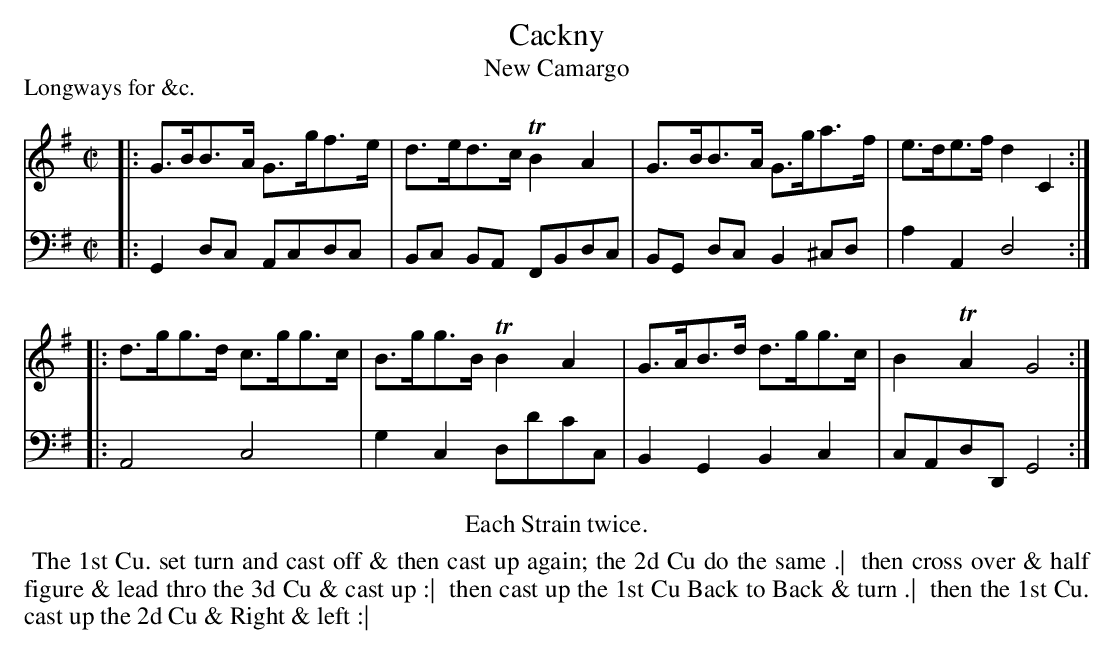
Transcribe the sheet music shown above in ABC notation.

X:1
T: Cackny
T: New Camargo
P: Longways for &c.
M: C|
L: 1/8
K: G
V: 1
|: G>BB>A G>gf>e | d>ed>c TB2A2 | G>BB>A G>ga>f | e>de>f d2C2 :|
|: d>gg>d c>gg>c | B>gg>B TB2A2 | G>AB>d d>gg>c | B2TA2 G4 :|
V: 2 clef=bass middle=d
|: G2dc Acdc | Bc BA FBdc | BG dc B2^cd | a2A2 d4 :|
|: A4 c4 | g2c2 dd'c'c | B2G2 B2c2 | cAdD G4 :|
